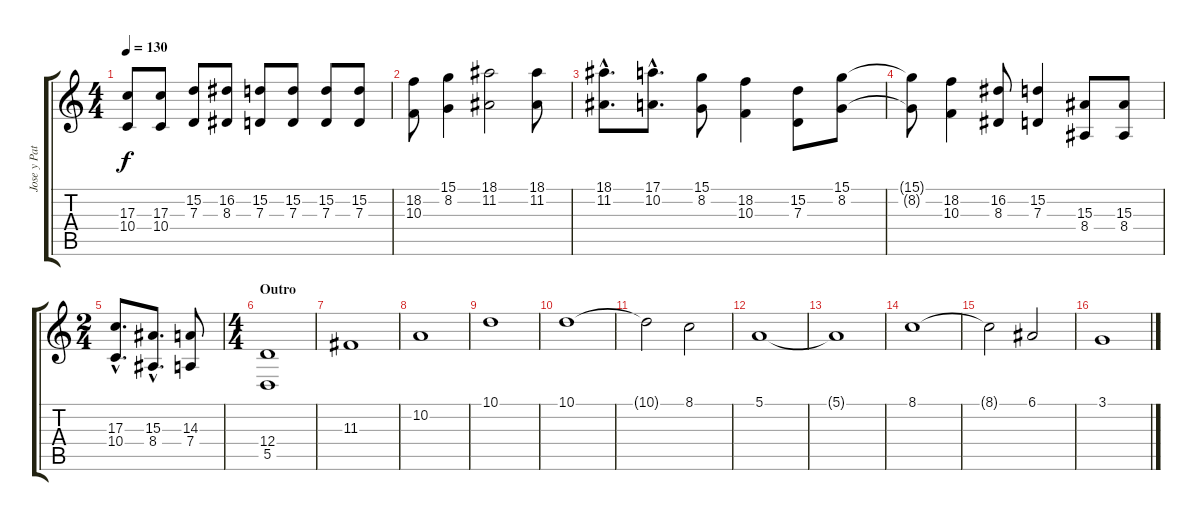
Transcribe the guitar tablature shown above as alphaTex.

\track ("Jose y Patricia" "Jose y Pat") {instrument lead1square}
\staff {score tabs}
\tuning (E4 B3 G3 D3 A2 E2) {hide}
\ts (4 4)
\tempo 130
\clef g2
\ks c
(17.3 10.4).8{dy f} (17.3 10.4).8 (15.2 7.3).8 (16.2 8.3).8 (15.2 7.3).8 (15.2 7.3).8 (15.2 7.3).8 (15.2 7.3).8 |
(18.2 10.3).8 (15.1 8.2).4 (18.1 11.2).2 (18.1 11.2).8 |
(18.1{hac} 11.2{hac}).8{d} (17.1{hac} 10.2{hac}).8{d} (15.1 8.2).8 (18.2 10.3).4 (15.2 7.3).8 (15.1 8.2).8 |
(15.1{t} 8.2{t}).8 (18.2 10.3).4 (16.2 8.3).8 (15.2 7.3).4 (15.3 8.4).8 (15.3 8.4).8 |
\ts (2 4)
(17.3{hac} 10.4{hac}).8{d} (15.3{hac} 8.4{hac}).8{d} (14.3 7.4).8 |
\ts (4 4)
\section ("" "Outro")
(12.4 5.5).1 |
11.3.1 |
10.2.1 |
10.1.1 |
10.1.1 |
10.1{t}.2 8.1.2 |
5.1.1 |
5.1{t}.1 |
8.1.1 |
8.1{t}.2 6.1.2 |
3.1.1
